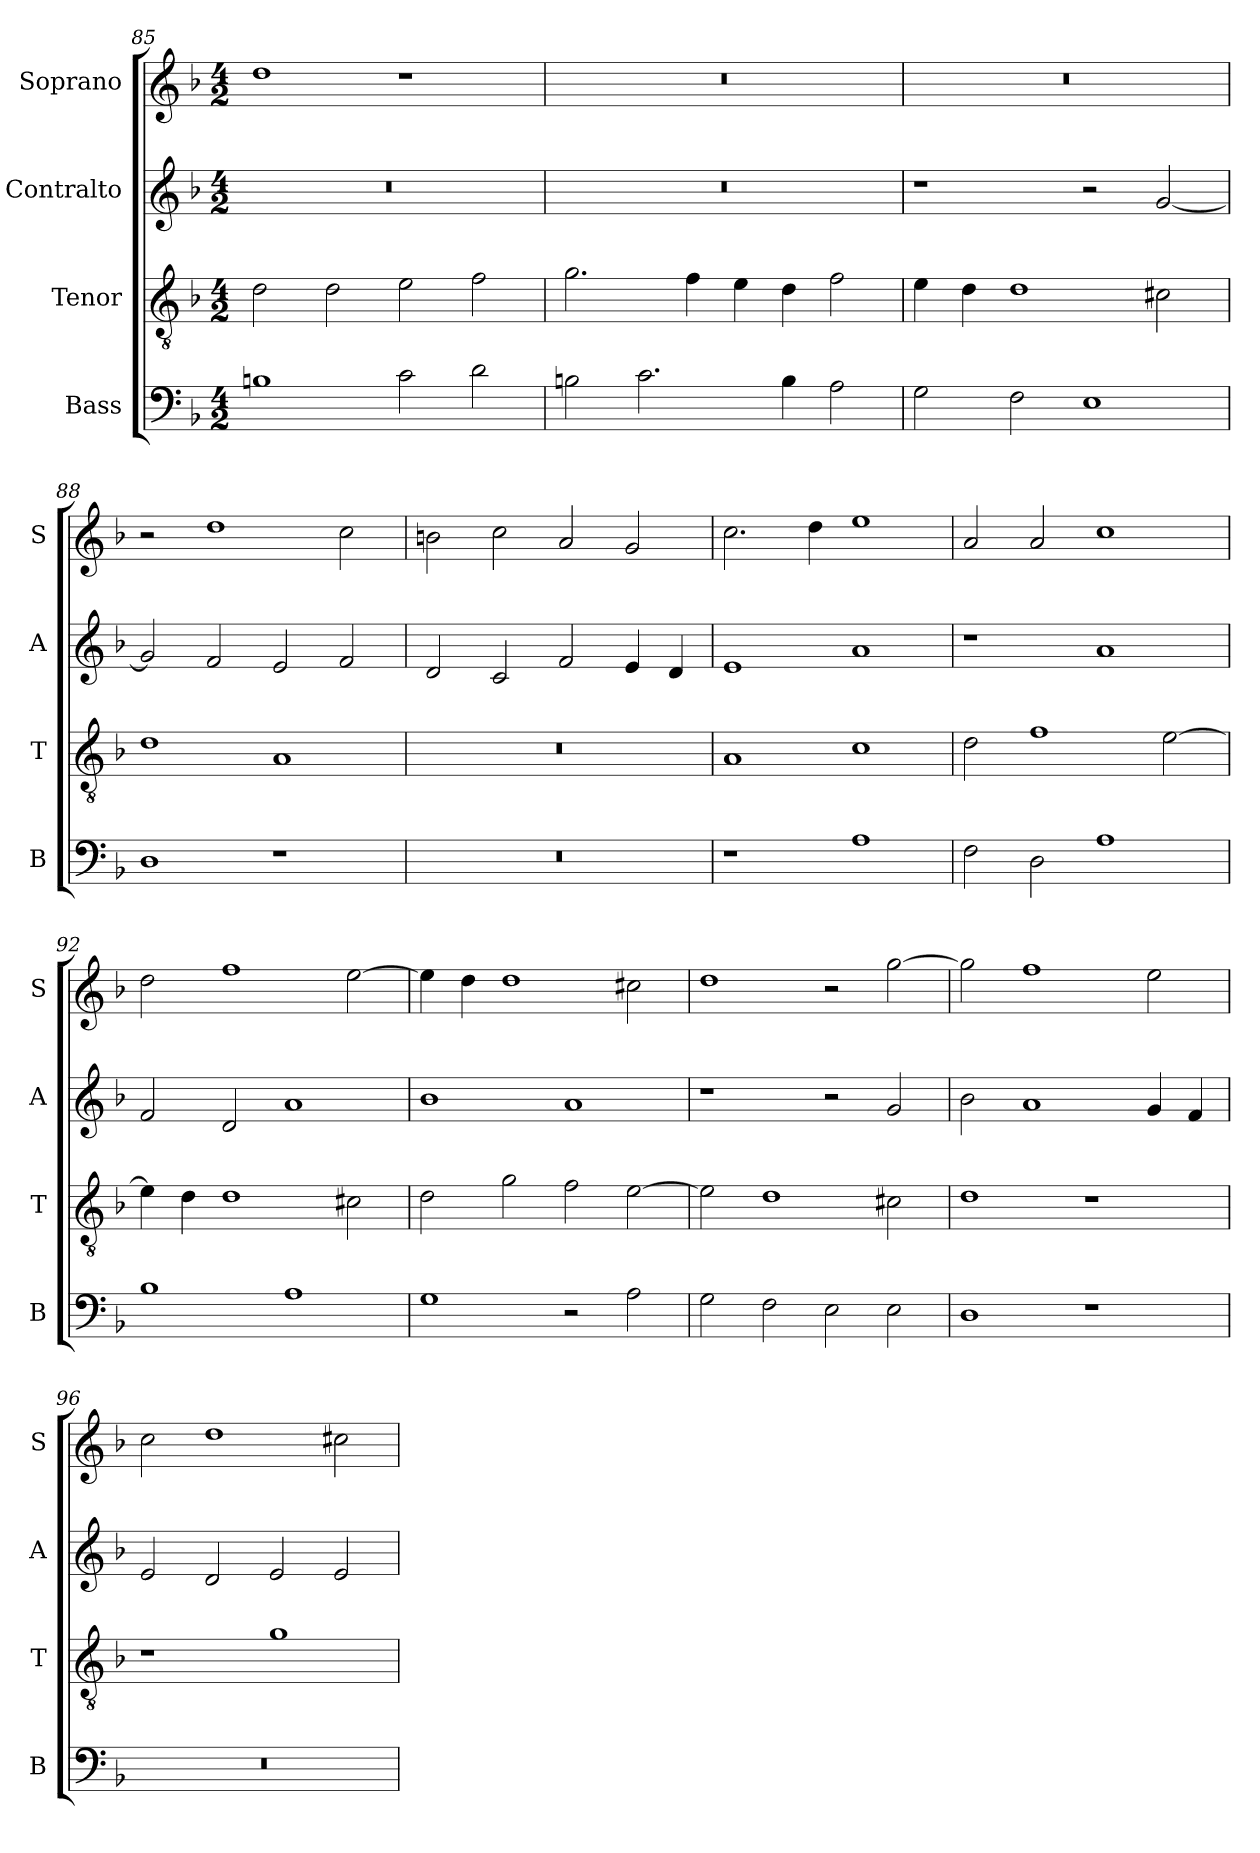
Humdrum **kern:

**kern	**kern	**kern	**kern
*part4	*part3	*part2	*part1
*staff4	*staff3	*staff2	*staff1
*I"Bass	*I"Tenor	*I"Contralto	*I"Soprano
*I'B	*I'T	*I'A	*I'S
*clefF4	*clefGv2	*clefG2	*clefG2
*k[b-]	*k[b-]	*k[b-]	*k[b-]
*M4/2	*M4/2	*M4/2	*M4/2
=85	=85	=85	=85
1Bn	2d	0r	1dd
.	2d	.	.
2c	2e	.	1r
2d	2f	.	.
=86	=86	=86	=86
2Bn	2.g	0r	0r
2.c	.	.	.
.	4f	.	.
.	4e	.	.
4B	4d	.	.
2A	2f	.	.
=87	=87	=87	=87
2G	4e	1r	0r
.	4d	.	.
2F	1d	.	.
1E	.	2r	.
.	2c#X	[2g	.
=88	=88	=88	=88
1D	1d	2g]	2r
.	.	2f	1dd
1r	1A	2e	.
.	.	2f	2cc
=89	=89	=89	=89
0r	0r	2d	2bn
.	.	2c	2cc
.	.	2f	2a
.	.	4e	2g
.	.	4d	.
=90	=90	=90	=90
1r	1A	1e	2.cc
.	.	.	4dd
1A	1c	1a	1ee
=91	=91	=91	=91
2F	2d	1r	2a
2D	1f	.	2a
1A	.	1a	1cc
.	[2e	.	.
=92	=92	=92	=92
1B-	4e]	2f	2dd
.	4d	.	.
.	1d	2d	1ff
1A	.	1a	.
.	2c#X	.	[2ee
=93	=93	=93	=93
1G	2d	1b-	4ee]
.	.	.	4dd
.	2g	.	1dd
2r	2f	1a	.
2A	[2e	.	2cc#X
=94	=94	=94	=94
2G	2e]	1r	1dd
2F	1d	.	.
2E	.	2r	2r
2E	2c#X	2g	[2gg
=95	=95	=95	=95
1D	1d	2b-	2gg]
.	.	1a	1ff
1r	1r	.	.
.	.	4g	2ee
.	.	4f	.
=96	=96	=96	=96
0r	1r	2e	2cc
.	.	2d	1dd
.	1g	2e	.
.	.	2e	2cc#X
=	=	=	=
*-	*-	*-	*-
